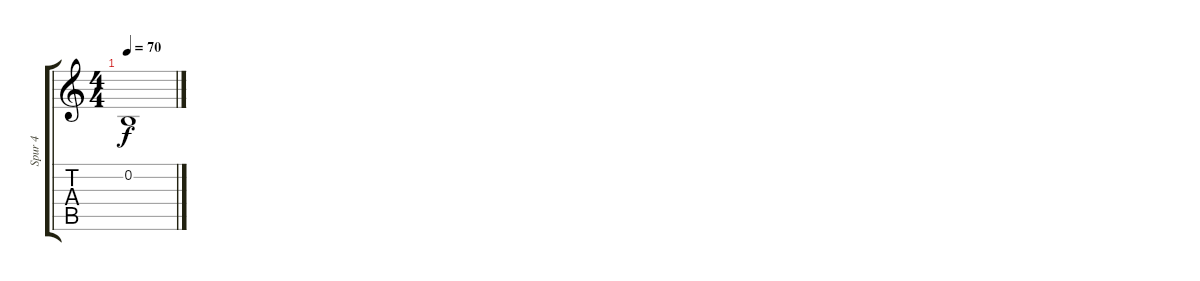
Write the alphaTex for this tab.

\track ("Spur 4" "Spur 4") {instrument acousticgrandpiano}
\staff {score tabs}
\tuning (E4 B3 G3 D3 A2 E2) {hide}
\ts (4 4)
\tempo 70
\clef g2
\ks c
0.2.1{dy f}
